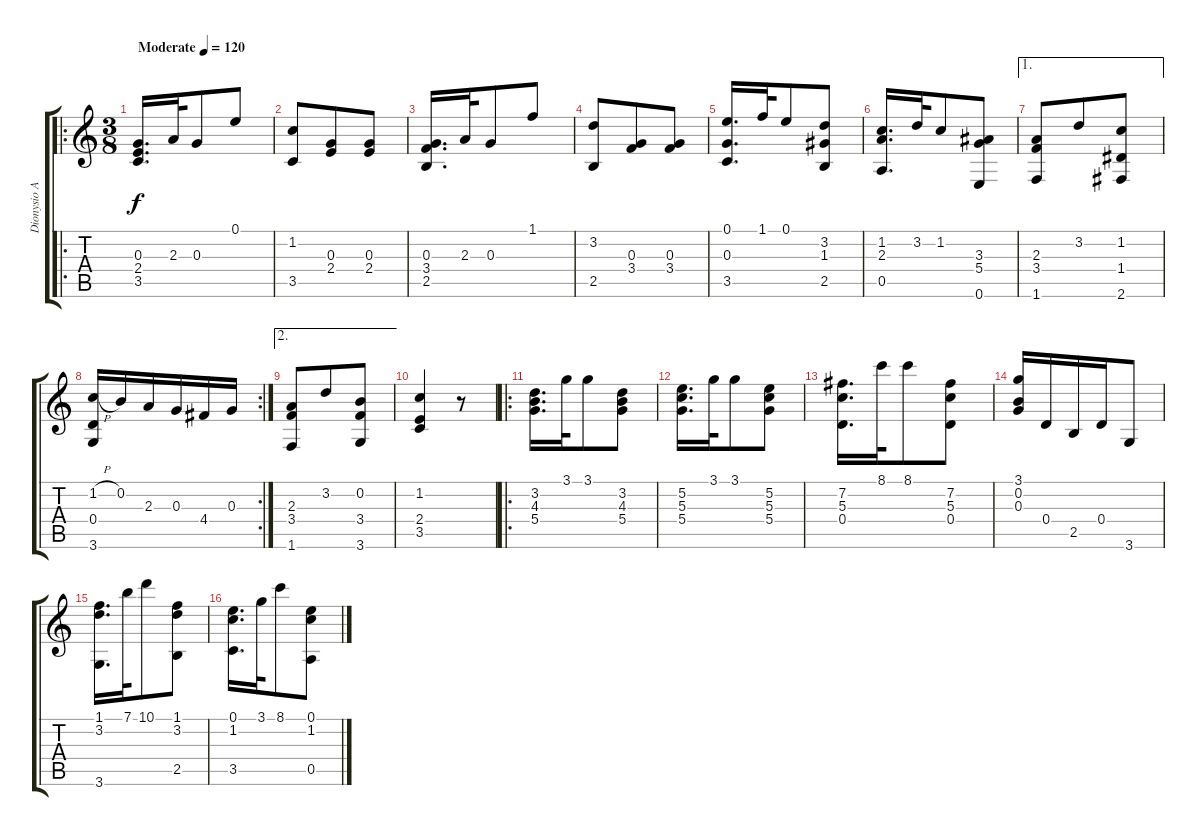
\track ("Dionysio Aguado" "Dionysio A") {instrument acousticguitarnylon}
\staff {score tabs}
\tuning (E4 B3 G3 D3 A2 E2) {hide}
\ro
\ts (3 8)
\tempo (120 "Moderate")
\clef g2
\ks c
(0.3 2.4 3.5).16{d dy f instrument acousticguitarnylon} 2.3.32 0.3.8 0.1.8 |
(1.2 3.5).8 (0.3 2.4).8 (0.3 2.4).8 |
(0.3 3.4 2.5).16{d} 2.3.32 0.3.8 1.1.8 |
(3.2 2.5).8 (0.3 3.4).8 (0.3 3.4).8 |
(0.1 0.3 3.5).16{d} 1.1.32 0.1.8 (3.2 1.3 2.5).8 |
(1.2 2.3 0.5).16{d} 3.2.32 1.2.8 (3.3 5.4 0.6).8 |
\ae 1
(2.3 3.4 1.6).8 3.2.8 (1.2 1.4 2.6).8 |
\rc 2
(1.2{h} 0.4 3.6).16 0.2.16 2.3.16 0.3.16 4.4.16 0.3.16 |
\ae 2
(2.3 3.4 1.6).8 3.2.8 (0.2 3.4 3.6).8 |
(1.2 2.4 3.5).4 r.8 |
\ro
(3.2 4.3 5.4).16{d} 3.1.32 3.1.8 (3.2 4.3 5.4).8 |
(5.2 5.3 5.4).16{d} 3.1.32 3.1.8 (5.2 5.3 5.4).8 |
(7.2 5.3 0.4).16{d} 8.1.32 8.1.8 (7.2 5.3 0.4).8 |
(3.1 0.2 0.3).16 0.4.16 2.5.16 0.4.16 3.6.8 |
(1.1 3.2 3.6).16{d} 7.1.32 10.1.8 (1.1 3.2 2.5).8 |
(0.1 1.2 3.5).16{d} 3.1.32 8.1.8 (0.1 1.2 0.5).8
